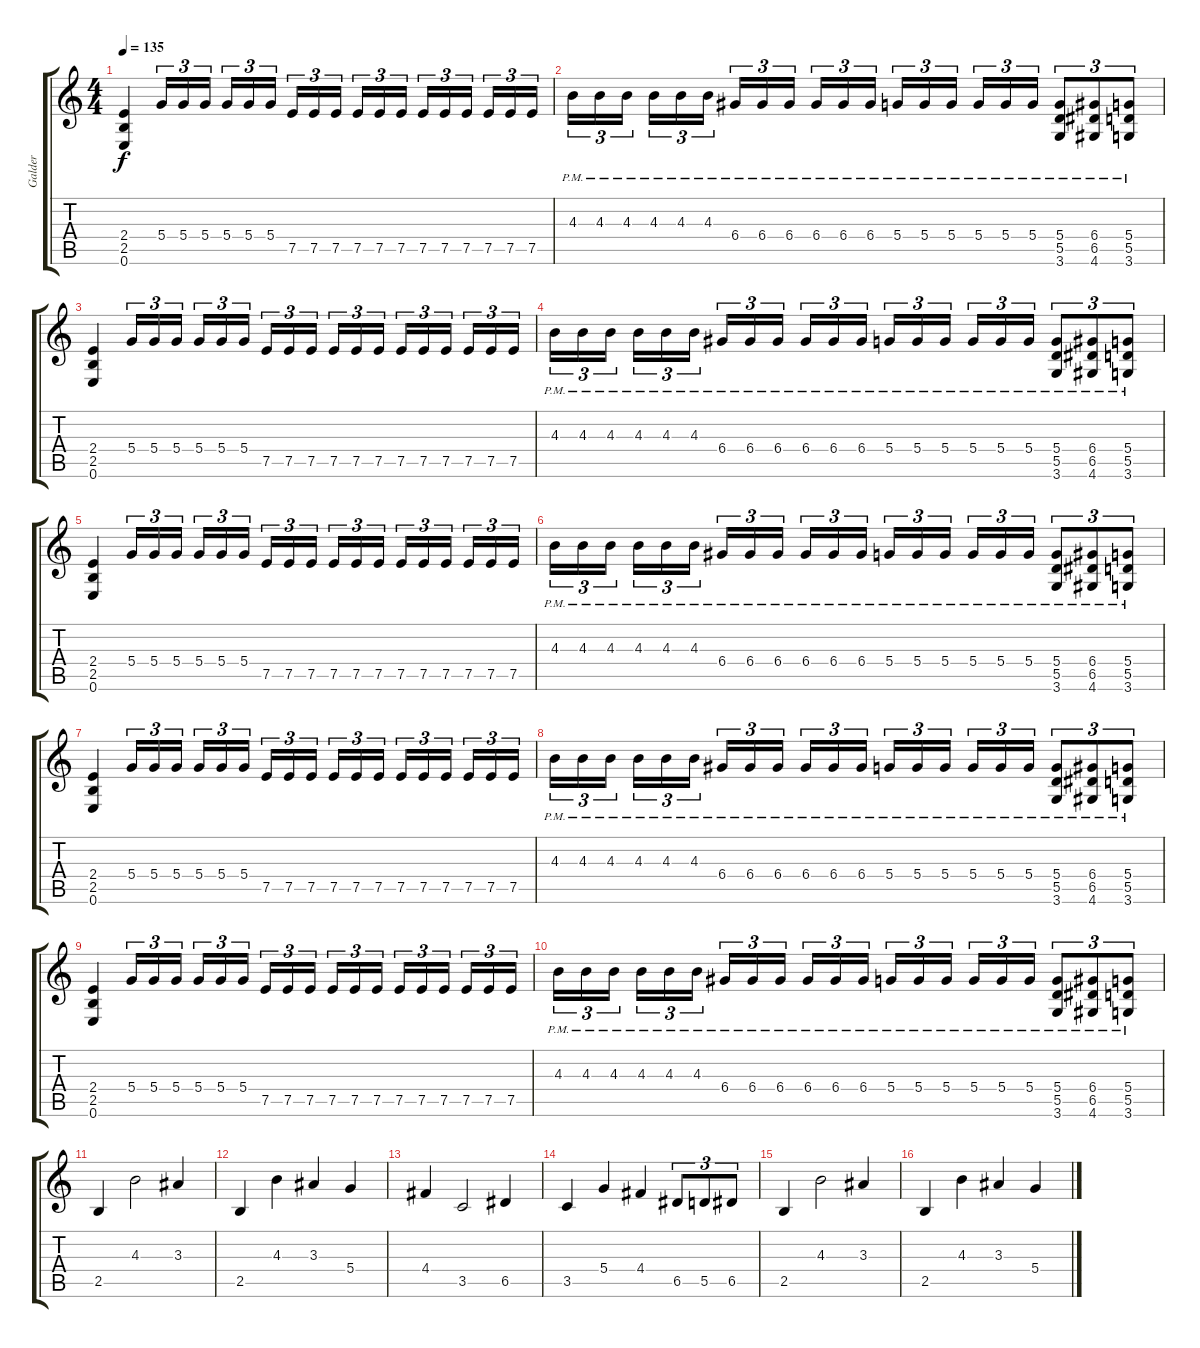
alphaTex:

\track ("Galder" "Galder") {instrument overdrivenguitar}
\staff {score tabs}
\tuning (E4 B3 G3 D3 A2 E2) {hide}
\ts (4 4)
\tempo 135
\clef g2
\ks c
(2.4 2.5 0.6).4{dy f} 5.4.16{tu (3 2)} 5.4.16{tu (3 2)} 5.4.16{tu (3 2)} 5.4.16{tu (3 2)} 5.4.16{tu (3 2)} 5.4.16{tu (3 2)} 7.5.16{tu (3 2)} 7.5.16{tu (3 2)} 7.5.16{tu (3 2)} 7.5.16{tu (3 2)} 7.5.16{tu (3 2)} 7.5.16{tu (3 2)} 7.5.16{tu (3 2)} 7.5.16{tu (3 2)} 7.5.16{tu (3 2)} 7.5.16{tu (3 2)} 7.5.16{tu (3 2)} 7.5.16{tu (3 2)} |
4.3{pm}.16{tu (3 2)} 4.3{pm}.16{tu (3 2)} 4.3{pm}.16{tu (3 2)} 4.3{pm}.16{tu (3 2)} 4.3{pm}.16{tu (3 2)} 4.3{pm}.16{tu (3 2)} 6.4{pm}.16{tu (3 2)} 6.4{pm}.16{tu (3 2)} 6.4{pm}.16{tu (3 2)} 6.4{pm}.16{tu (3 2)} 6.4{pm}.16{tu (3 2)} 6.4{pm}.16{tu (3 2)} 5.4{pm}.16{tu (3 2)} 5.4{pm}.16{tu (3 2)} 5.4{pm}.16{tu (3 2)} 5.4{pm}.16{tu (3 2)} 5.4{pm}.16{tu (3 2)} 5.4{pm}.16{tu (3 2)} (5.4{pm} 5.5{pm} 3.6{pm}).8{tu (3 2)} (6.4{pm} 6.5{pm} 4.6{pm}).8{tu (3 2)} (5.4{pm} 5.5{pm} 3.6{pm}).8{tu (3 2)} |
(2.4 2.5 0.6).4 5.4.16{tu (3 2)} 5.4.16{tu (3 2)} 5.4.16{tu (3 2)} 5.4.16{tu (3 2)} 5.4.16{tu (3 2)} 5.4.16{tu (3 2)} 7.5.16{tu (3 2)} 7.5.16{tu (3 2)} 7.5.16{tu (3 2)} 7.5.16{tu (3 2)} 7.5.16{tu (3 2)} 7.5.16{tu (3 2)} 7.5.16{tu (3 2)} 7.5.16{tu (3 2)} 7.5.16{tu (3 2)} 7.5.16{tu (3 2)} 7.5.16{tu (3 2)} 7.5.16{tu (3 2)} |
4.3{pm}.16{tu (3 2)} 4.3{pm}.16{tu (3 2)} 4.3{pm}.16{tu (3 2)} 4.3{pm}.16{tu (3 2)} 4.3{pm}.16{tu (3 2)} 4.3{pm}.16{tu (3 2)} 6.4{pm}.16{tu (3 2)} 6.4{pm}.16{tu (3 2)} 6.4{pm}.16{tu (3 2)} 6.4{pm}.16{tu (3 2)} 6.4{pm}.16{tu (3 2)} 6.4{pm}.16{tu (3 2)} 5.4{pm}.16{tu (3 2)} 5.4{pm}.16{tu (3 2)} 5.4{pm}.16{tu (3 2)} 5.4{pm}.16{tu (3 2)} 5.4{pm}.16{tu (3 2)} 5.4{pm}.16{tu (3 2)} (5.4{pm} 5.5{pm} 3.6{pm}).8{tu (3 2)} (6.4{pm} 6.5{pm} 4.6{pm}).8{tu (3 2)} (5.4{pm} 5.5{pm} 3.6{pm}).8{tu (3 2)} |
(2.4 2.5 0.6).4 5.4.16{tu (3 2)} 5.4.16{tu (3 2)} 5.4.16{tu (3 2)} 5.4.16{tu (3 2)} 5.4.16{tu (3 2)} 5.4.16{tu (3 2)} 7.5.16{tu (3 2)} 7.5.16{tu (3 2)} 7.5.16{tu (3 2)} 7.5.16{tu (3 2)} 7.5.16{tu (3 2)} 7.5.16{tu (3 2)} 7.5.16{tu (3 2)} 7.5.16{tu (3 2)} 7.5.16{tu (3 2)} 7.5.16{tu (3 2)} 7.5.16{tu (3 2)} 7.5.16{tu (3 2)} |
4.3{pm}.16{tu (3 2)} 4.3{pm}.16{tu (3 2)} 4.3{pm}.16{tu (3 2)} 4.3{pm}.16{tu (3 2)} 4.3{pm}.16{tu (3 2)} 4.3{pm}.16{tu (3 2)} 6.4{pm}.16{tu (3 2)} 6.4{pm}.16{tu (3 2)} 6.4{pm}.16{tu (3 2)} 6.4{pm}.16{tu (3 2)} 6.4{pm}.16{tu (3 2)} 6.4{pm}.16{tu (3 2)} 5.4{pm}.16{tu (3 2)} 5.4{pm}.16{tu (3 2)} 5.4{pm}.16{tu (3 2)} 5.4{pm}.16{tu (3 2)} 5.4{pm}.16{tu (3 2)} 5.4{pm}.16{tu (3 2)} (5.4{pm} 5.5{pm} 3.6{pm}).8{tu (3 2)} (6.4{pm} 6.5{pm} 4.6{pm}).8{tu (3 2)} (5.4{pm} 5.5{pm} 3.6{pm}).8{tu (3 2)} |
(2.4 2.5 0.6).4 5.4.16{tu (3 2)} 5.4.16{tu (3 2)} 5.4.16{tu (3 2)} 5.4.16{tu (3 2)} 5.4.16{tu (3 2)} 5.4.16{tu (3 2)} 7.5.16{tu (3 2)} 7.5.16{tu (3 2)} 7.5.16{tu (3 2)} 7.5.16{tu (3 2)} 7.5.16{tu (3 2)} 7.5.16{tu (3 2)} 7.5.16{tu (3 2)} 7.5.16{tu (3 2)} 7.5.16{tu (3 2)} 7.5.16{tu (3 2)} 7.5.16{tu (3 2)} 7.5.16{tu (3 2)} |
4.3{pm}.16{tu (3 2)} 4.3{pm}.16{tu (3 2)} 4.3{pm}.16{tu (3 2)} 4.3{pm}.16{tu (3 2)} 4.3{pm}.16{tu (3 2)} 4.3{pm}.16{tu (3 2)} 6.4{pm}.16{tu (3 2)} 6.4{pm}.16{tu (3 2)} 6.4{pm}.16{tu (3 2)} 6.4{pm}.16{tu (3 2)} 6.4{pm}.16{tu (3 2)} 6.4{pm}.16{tu (3 2)} 5.4{pm}.16{tu (3 2)} 5.4{pm}.16{tu (3 2)} 5.4{pm}.16{tu (3 2)} 5.4{pm}.16{tu (3 2)} 5.4{pm}.16{tu (3 2)} 5.4{pm}.16{tu (3 2)} (5.4{pm} 5.5{pm} 3.6{pm}).8{tu (3 2)} (6.4{pm} 6.5{pm} 4.6{pm}).8{tu (3 2)} (5.4{pm} 5.5{pm} 3.6{pm}).8{tu (3 2)} |
(2.4 2.5 0.6).4 5.4.16{tu (3 2)} 5.4.16{tu (3 2)} 5.4.16{tu (3 2)} 5.4.16{tu (3 2)} 5.4.16{tu (3 2)} 5.4.16{tu (3 2)} 7.5.16{tu (3 2)} 7.5.16{tu (3 2)} 7.5.16{tu (3 2)} 7.5.16{tu (3 2)} 7.5.16{tu (3 2)} 7.5.16{tu (3 2)} 7.5.16{tu (3 2)} 7.5.16{tu (3 2)} 7.5.16{tu (3 2)} 7.5.16{tu (3 2)} 7.5.16{tu (3 2)} 7.5.16{tu (3 2)} |
4.3{pm}.16{tu (3 2)} 4.3{pm}.16{tu (3 2)} 4.3{pm}.16{tu (3 2)} 4.3{pm}.16{tu (3 2)} 4.3{pm}.16{tu (3 2)} 4.3{pm}.16{tu (3 2)} 6.4{pm}.16{tu (3 2)} 6.4{pm}.16{tu (3 2)} 6.4{pm}.16{tu (3 2)} 6.4{pm}.16{tu (3 2)} 6.4{pm}.16{tu (3 2)} 6.4{pm}.16{tu (3 2)} 5.4{pm}.16{tu (3 2)} 5.4{pm}.16{tu (3 2)} 5.4{pm}.16{tu (3 2)} 5.4{pm}.16{tu (3 2)} 5.4{pm}.16{tu (3 2)} 5.4{pm}.16{tu (3 2)} (5.4{pm} 5.5{pm} 3.6{pm}).8{tu (3 2)} (6.4{pm} 6.5{pm} 4.6{pm}).8{tu (3 2)} (5.4{pm} 5.5{pm} 3.6{pm}).8{tu (3 2)} |
\section ("" "")
2.5.4 4.3.2 3.3.4 |
2.5.4 4.3.4 3.3.4 5.4.4 |
4.4.4 3.5.2 6.5.4 |
3.5.4 5.4.4 4.4.4 6.5.8{tu (3 2)} 5.5.8{tu (3 2)} 6.5.8{tu (3 2)} |
2.5.4 4.3.2 3.3.4 |
2.5.4 4.3.4 3.3.4 5.4.4
